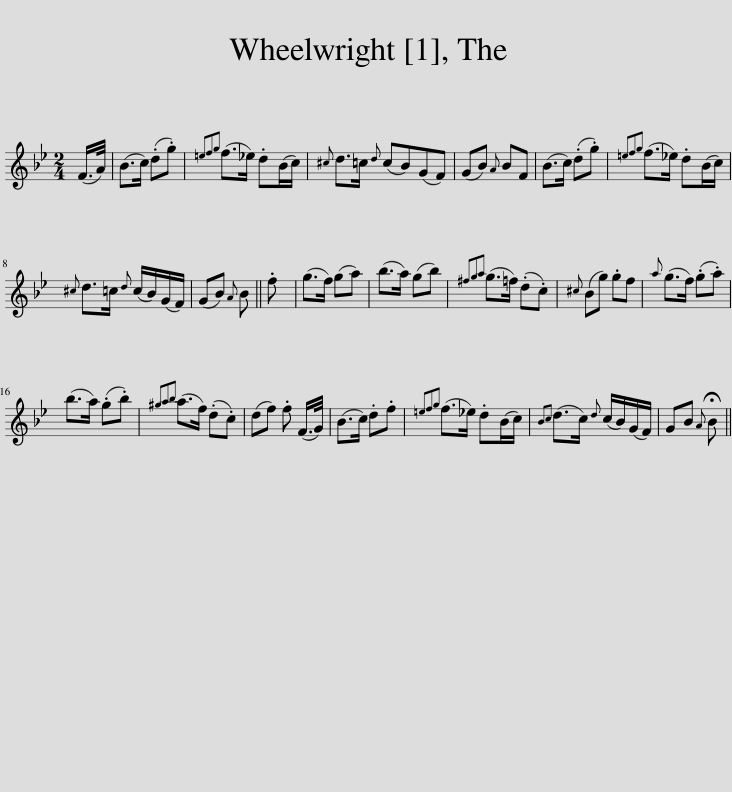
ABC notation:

X:1
L:1/8
M:2/4
I:linebreak $
K:Bb
V:1 treble
V:1
 (F/>A/) | (B>c) (.d.g) |{=efg} (f>_e) .d(B/c/) |{^c} d>=c{d} (cB)(GF) | (GB){A} BF | %5
 (B>c) (.d.g) |{=efg} (f>_e) .d(B/c/) |${^c} d>=c{d} (c/B/)(G/F/) | (GB){A} B || .f | %10
 (g>f) (ga) | (b>a) (gb) |{^fga} (g>=f) (.d.c) |{^c} (Bg) .gf |{a} (g>f) (.g.a) |$ %15
 (b>a) (.g.b) |{^gab} (a>f) (.d.c) | (df) .f (F/>G/) | (B>c) .d.f |{=efg} (f>_e) .d(B/c/) | %20
{Bc} (d>c){d} (c/B/)(G/F/) | GB{!fermata!A} !fermata!B || %22
